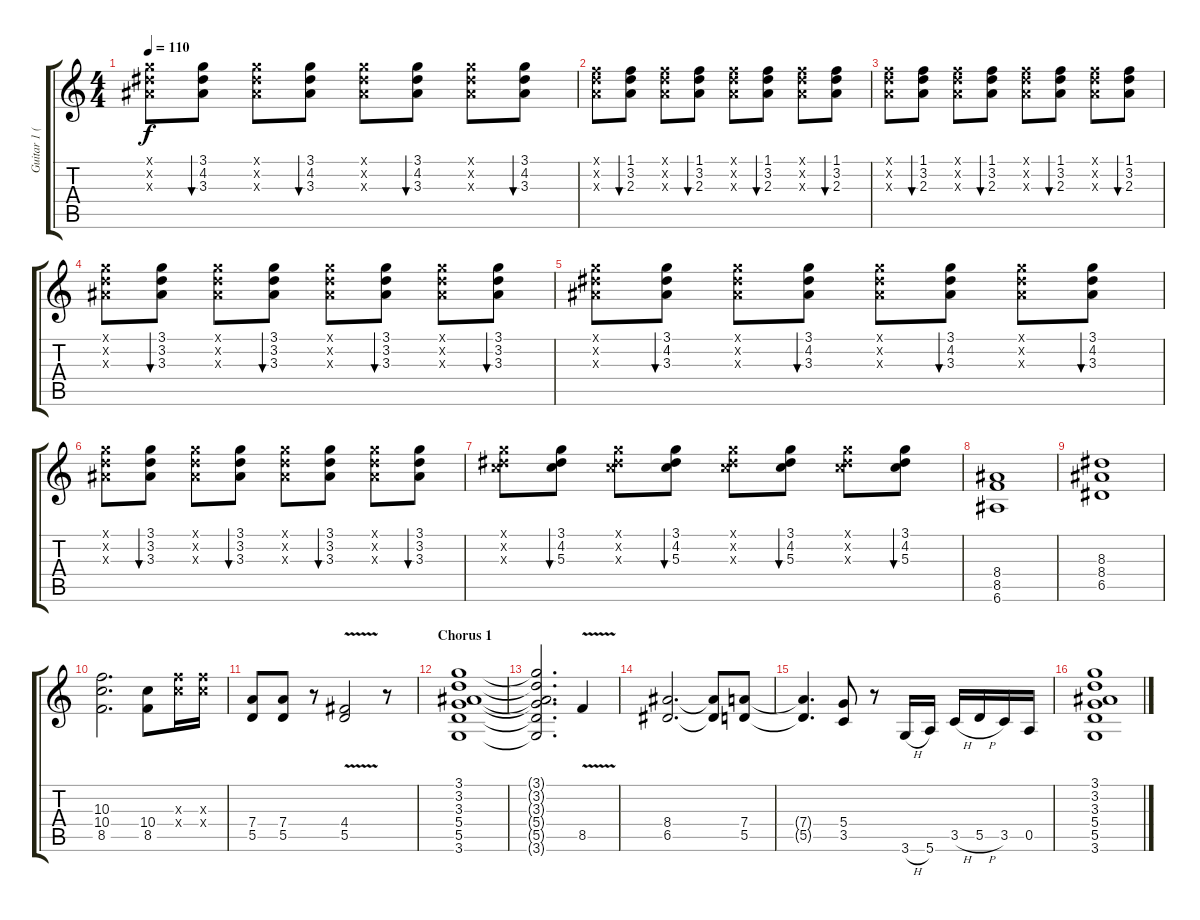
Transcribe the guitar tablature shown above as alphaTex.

\track ("Guitar 1 (overdrive)" "Guitar 1 (") {instrument overdrivenguitar}
\staff {score tabs}
\tuning (E4 B3 G3 D3 A2 E2) {hide}
\ts (4 4)
\tempo 110
\clef g2
\ks c
(3.1{x} 4.2{x} 3.3{x}).8{dy f} (3.1 4.2 3.3).8{bu 120} (3.1{x} 4.2{x} 3.3{x}).8 (3.1 4.2 3.3).8{bu 120} (3.1{x} 4.2{x} 3.3{x}).8 (3.1 4.2 3.3).8{bu 120} (3.1{x} 4.2{x} 3.3{x}).8 (3.1 4.2 3.3).8{bu 120} |
(1.1{x} 3.2{x} 2.3{x}).8 (1.1 3.2 2.3).8{bu 120} (1.1{x} 3.2{x} 2.3{x}).8 (1.1 3.2 2.3).8{bu 120} (1.1{x} 3.2{x} 2.3{x}).8 (1.1 3.2 2.3).8{bu 120} (1.1{x} 3.2{x} 2.3{x}).8 (1.1 3.2 2.3).8{bu 120} |
(1.1{x} 3.2{x} 2.3{x}).8 (1.1 3.2 2.3).8{bu 120} (1.1{x} 3.2{x} 2.3{x}).8 (1.1 3.2 2.3).8{bu 120} (1.1{x} 3.2{x} 2.3{x}).8 (1.1 3.2 2.3).8{bu 120} (1.1{x} 3.2{x} 2.3{x}).8 (1.1 3.2 2.3).8{bu 120} |
(3.1{x} 3.2{x} 3.3{x}).8 (3.1 3.2 3.3).8{bu 120} (3.1{x} 3.2{x} 3.3{x}).8 (3.1 3.2 3.3).8{bu 120} (3.1{x} 3.2{x} 3.3{x}).8 (3.1 3.2 3.3).8{bu 120} (3.1{x} 3.2{x} 3.3{x}).8 (3.1 3.2 3.3).8{bu 120} |
(3.1{x} 4.2{x} 3.3{x}).8 (3.1 4.2 3.3).8{bu 120} (3.1{x} 4.2{x} 3.3{x}).8 (3.1 4.2 3.3).8{bu 120} (3.1{x} 4.2{x} 3.3{x}).8 (3.1 4.2 3.3).8{bu 120} (3.1{x} 4.2{x} 3.3{x}).8 (3.1 4.2 3.3).8{bu 120} |
(3.1{x} 3.2{x} 3.3{x}).8 (3.1 3.2 3.3).8{bu 120} (3.1{x} 3.2{x} 3.3{x}).8 (3.1 3.2 3.3).8{bu 120} (3.1{x} 3.2{x} 3.3{x}).8 (3.1 3.2 3.3).8{bu 120} (3.1{x} 3.2{x} 3.3{x}).8 (3.1 3.2 3.3).8{bu 120} |
(3.1{x} 4.2{x} 5.3{x}).8 (3.1 4.2 5.3).8{bu 120} (3.1{x} 4.2{x} 5.3{x}).8 (3.1 4.2 5.3).8{bu 120} (3.1{x} 4.2{x} 5.3{x}).8 (3.1 4.2 5.3).8{bu 120} (3.1{x} 4.2{x} 5.3{x}).8 (3.1 4.2 5.3).8{bu 120} |
(8.4 8.5 6.6).1 |
(8.3 8.4 6.5).1 |
(10.3 10.4 8.5).2{d} (10.4 8.5).8 (10.3{x} 10.4{x}).16 (10.3{x} 10.4{x}).16 |
(7.4 5.5).8 (7.4 5.5).8 r.8 (4.4{v} 5.5{v}).2 r.8 |
\section ("" "Chorus 1")
(3.1 3.2 3.3 5.4 5.5 3.6).1 |
(3.1{t} 3.2{t} 3.3{t} 5.4{t} 5.5{t} 3.6{t}).2{d} 8.5{v}.4 |
(8.4 6.5).2{d} (8.4{t} 6.5{t}).8 (7.4 5.5).8 |
(7.4{t} 5.5{t}).4{d} (5.4 3.5).8 r.8 3.6{h}.16 5.6.16 3.5{h}.16 5.5{h}.16 3.5.16 0.5.16 |
(3.1 3.2 3.3 5.4 5.5 3.6).1
